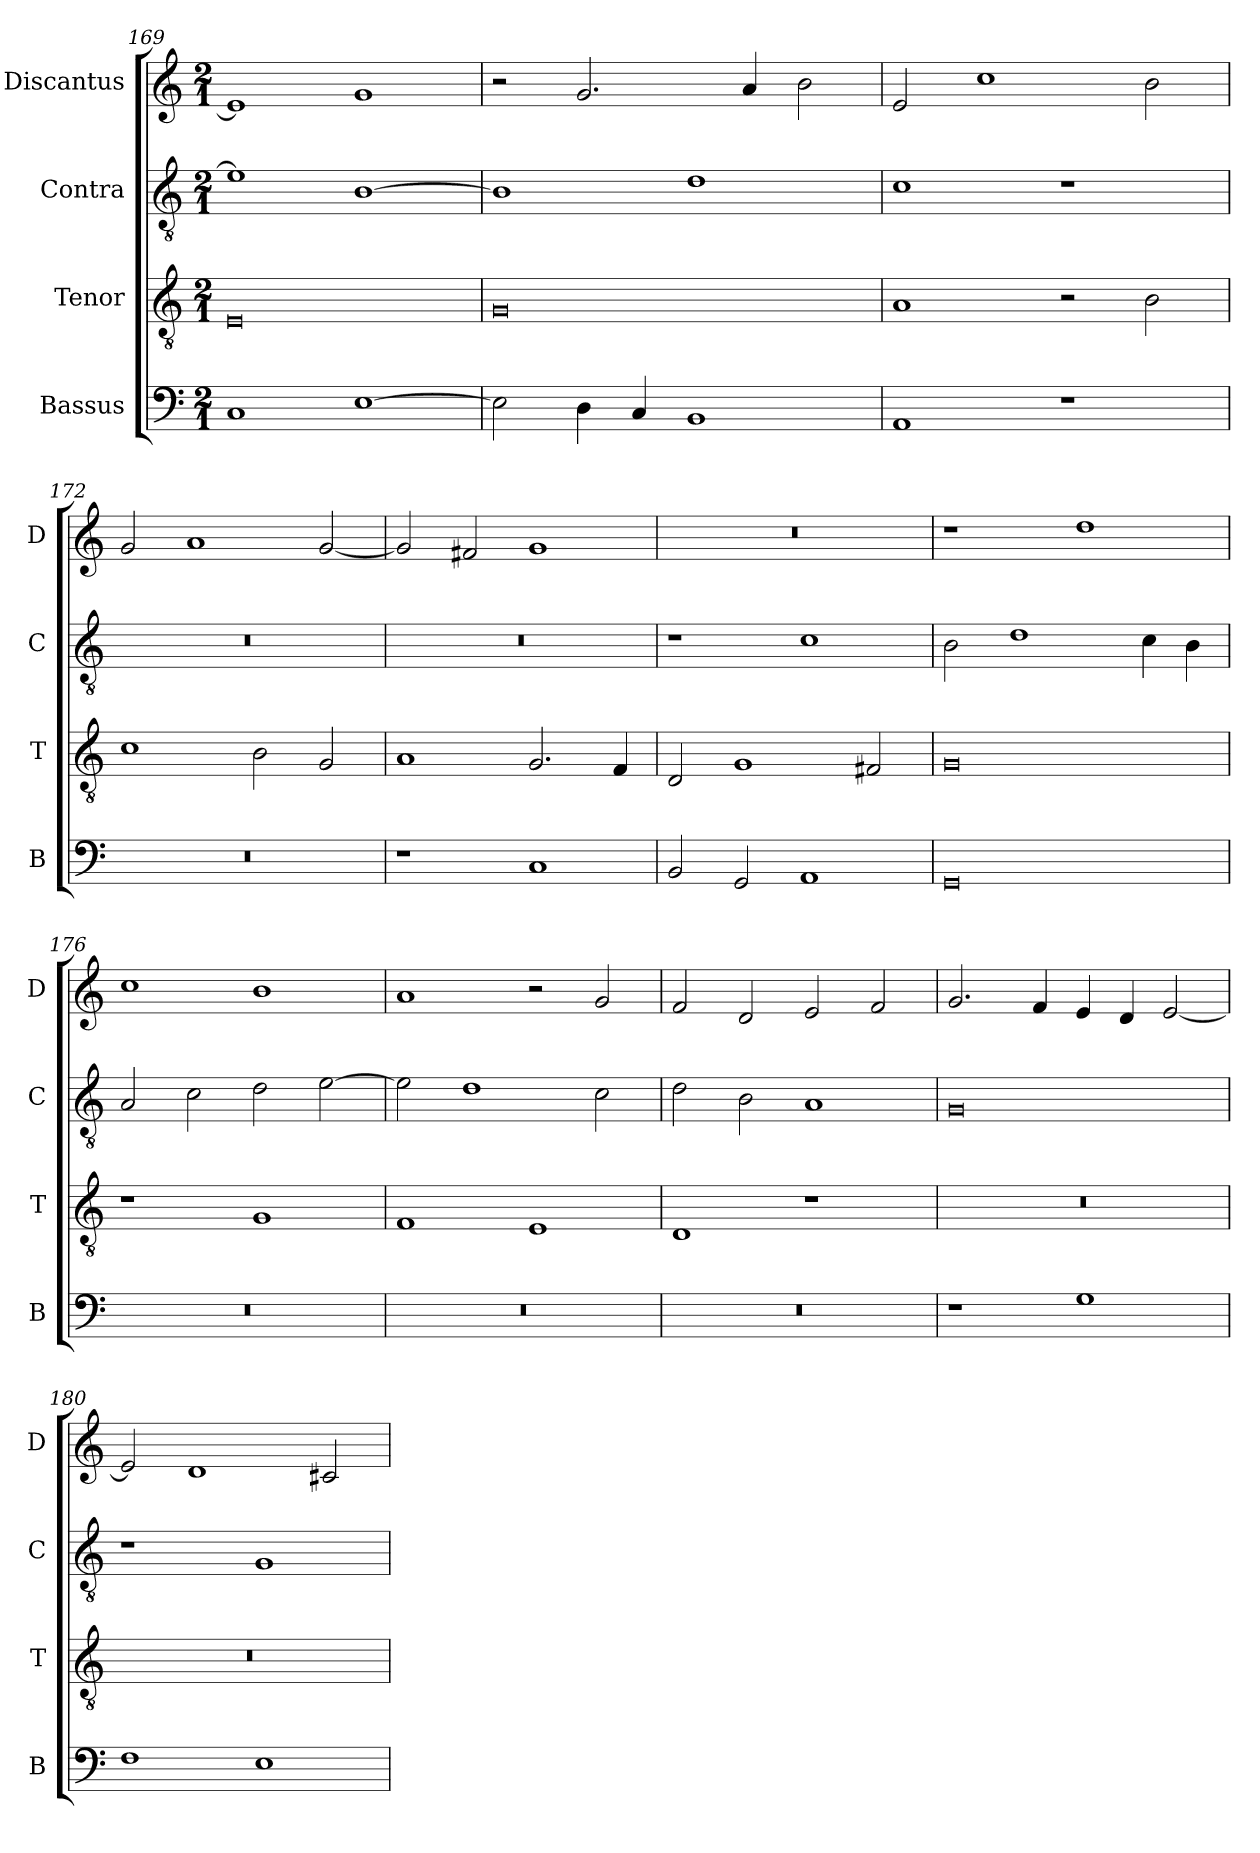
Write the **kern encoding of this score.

**kern	**kern	**kern	**kern
*part4	*part3	*part2	*part1
*staff4	*staff3	*staff2	*staff1
*I"Bassus	*I"Tenor	*I"Contra	*I"Discantus
*I'B	*I'T	*I'C	*I'D
*clefF4	*clefGv2	*clefGv2	*clefG2
*k[]	*k[]	*k[]	*k[]
*M2/1	*M2/1	*M2/1	*M2/1
=169	=169	=169	=169
1C	0E	1e]	1e]
[1E	.	[1B	1g
=170	=170	=170	=170
2E\]	0G	1B]	2r
4D\	.	.	2.g/
4C/	.	.	.
1BB	.	1d	.
.	.	.	4a/
.	.	.	2b\
=171	=171	=171	=171
1AA	1A	1c	2e/
.	.	.	1cc
1r	2r	1r	.
.	2B\	.	2b\
=172	=172	=172	=172
0r	1c	0r	2g/
.	.	.	1a
.	2B\	.	.
.	2G/	.	[2g/
=173	=173	=173	=173
1r	1A	0r	2g/]
.	.	.	2f#X/
1C	2.G/	.	1g
.	4F/	.	.
=174	=174	=174	=174
2BB/	2D/	1r	0r
2GG/	1G	.	.
1AA	.	1c	.
.	2F#X/	.	.
=175	=175	=175	=175
0GG	0G	2B\	1r
.	.	1d	.
.	.	.	1dd
.	.	4c\	.
.	.	4B\	.
=176	=176	=176	=176
0r	1r	2A/	1cc
.	.	2c\	.
.	1G	2d\	1b
.	.	[2e\	.
=177	=177	=177	=177
0r	1F	2e\]	1a
.	.	1d	.
.	1E	.	2r
.	.	2c\	2g/
=178	=178	=178	=178
0r	1D	2d\	2f/
.	.	2B\	2d/
.	1r	1A	2e/
.	.	.	2f/
=179	=179	=179	=179
1r	0r	0G	2.g/
.	.	.	4f/
1G	.	.	4e/
.	.	.	4d/
.	.	.	[2e/
=180	=180	=180	=180
1F	0r	1r	2e/]
.	.	.	1d
1E	.	1G	.
.	.	.	2c#X/
=	=	=	=
*-	*-	*-	*-
